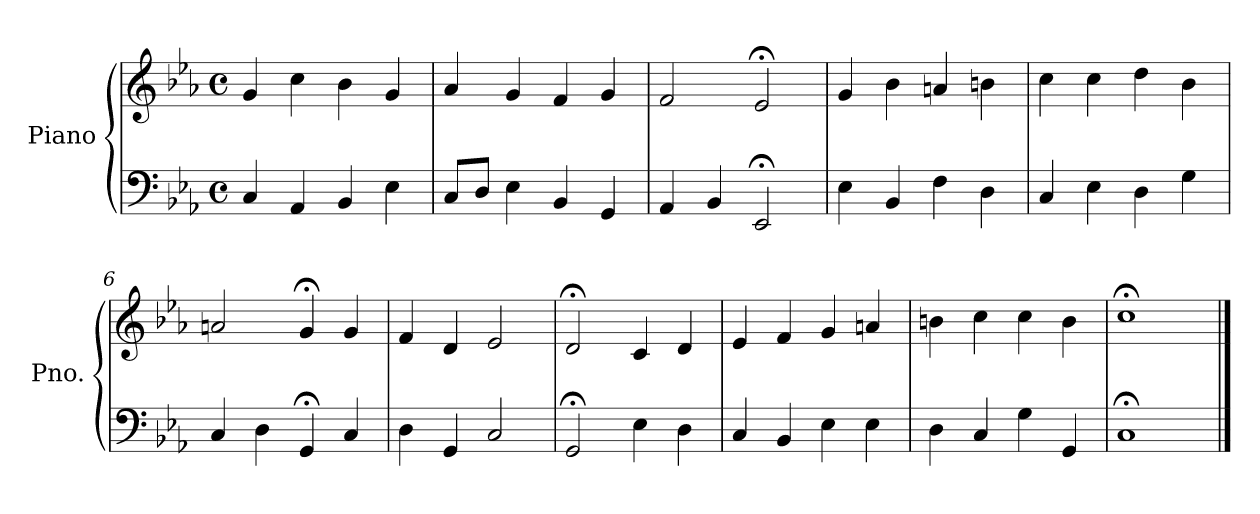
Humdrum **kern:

**kern	**kern
*part1	*part1
*staff2	*staff1
*I"Piano	*
*I'Pno.	*
*clefF4	*clefG2
*k[b-e-a-]	*k[b-e-a-]
*M4/4	*M4/4
*met(c)	*met(c)
=1	=1
4C/	4g/
4AA-/	4cc\
4BB-/	4b-\
4E-\	4g/
=2	=2
8C/L	4a-/
8D/J	.
4E-\	4g/
4BB-/	4f/
4GG/	4g/
=3	=3
4AA-/	2f/
4BB-/	.
2EE-;</	2e-;</
=4	=4
4E-\	4g/
4BB-/	4b-\
4F\	4an/
4D\	4bn\
=5	=5
4C/	4cc\
4E-\	4cc\
4D\	4dd\
4G\	4b-\
=6	=6
4C/	2an/
4D\	.
4GG;</	4g;</
4C/	4g/
=7	=7
4D\	4f/
4GG/	4d/
2C/	2e-/
!!LO:LB:g=z
=8	=8
2GG;</	2d;</
4E-\	4c/
4D\	4d/
=9	=9
4C/	4e-/
4BB-/	4f/
4E-\	4g/
4E-\	4an/
=10	=10
4D\	4bn\
4C/	4cc\
4G\	4cc\
4GG/	4b\
=11	=11
1C;<	1cc;<
==	==
*-	*-
